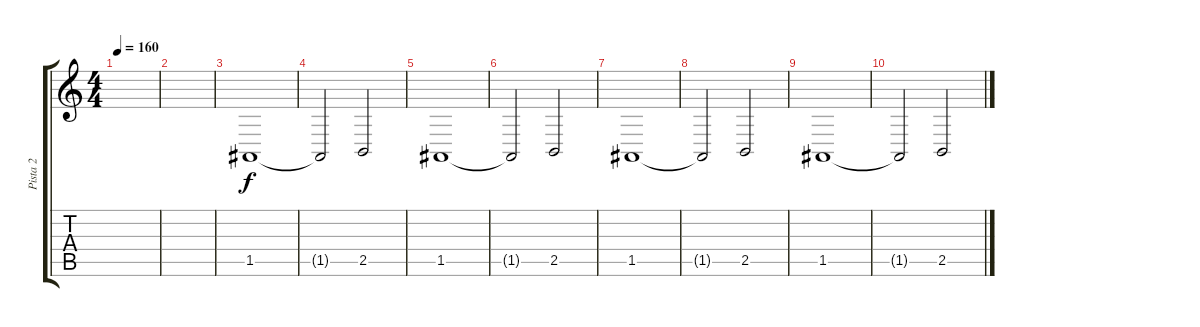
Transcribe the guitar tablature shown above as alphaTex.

\track ("Pista 2" "Pista 2") {instrument synthstrings2}
\staff {score tabs}
\tuning (E4 B3 G3 D3 A2 E2) {hide}
\ts (4 4)
\tempo 160
\clef g2
\ks c
|
|
1.5.1{volume 15} |
1.5{t}.2 2.5.2 |
1.5.1 |
1.5{t}.2 2.5.2 |
1.5.1 |
1.5{t}.2 2.5.2 |
1.5.1 |
1.5{t}.2 2.5.2
